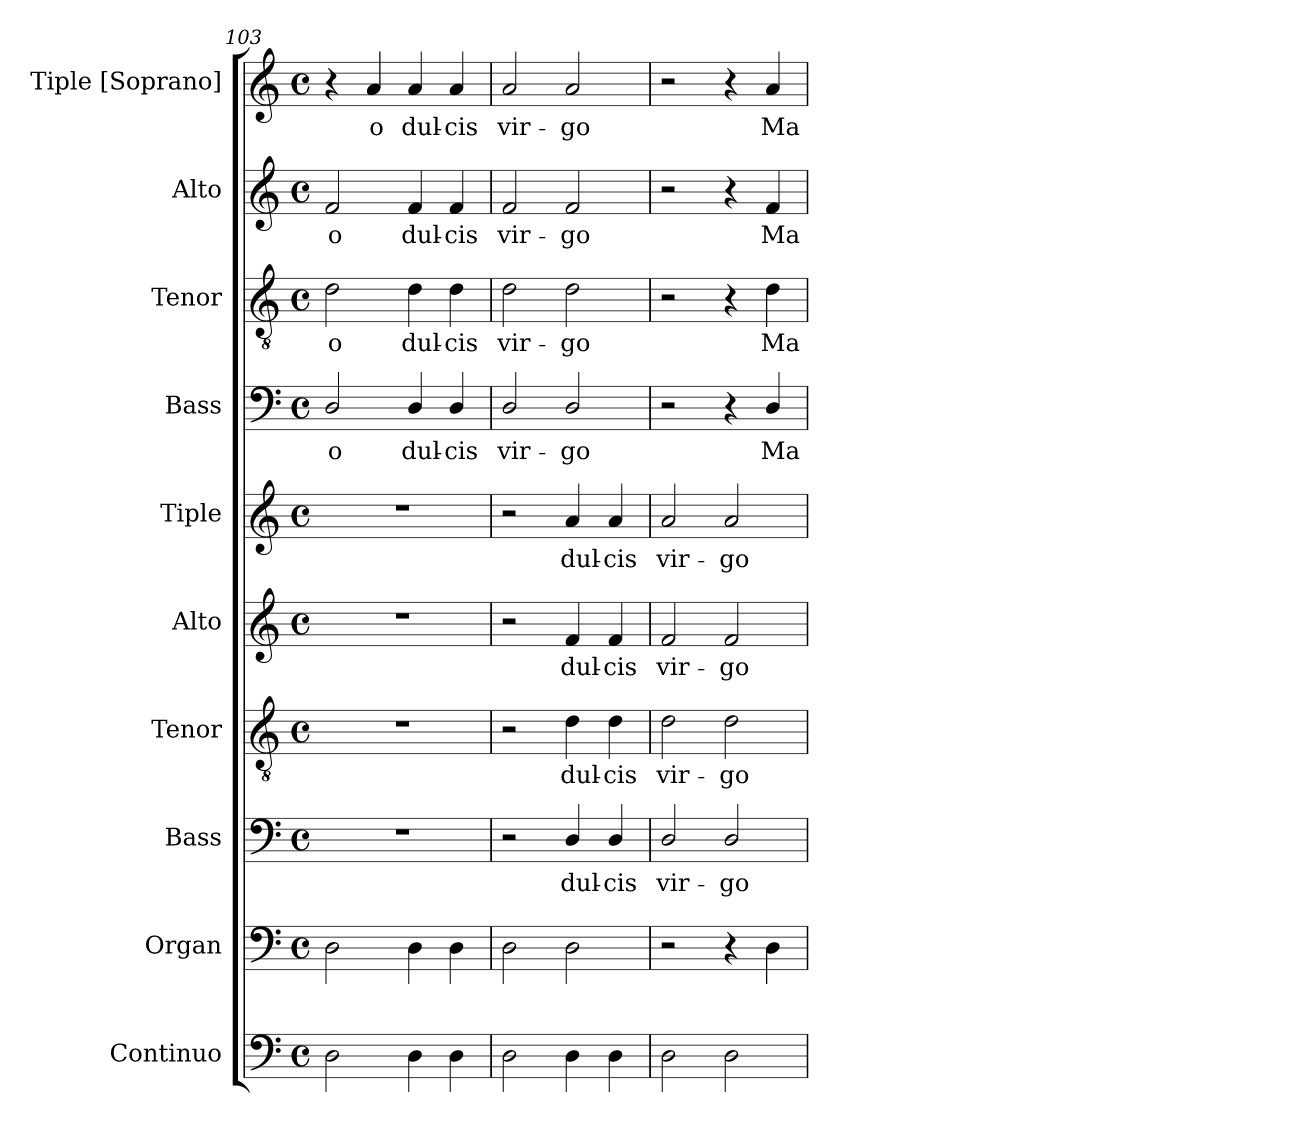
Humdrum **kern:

**kern	**kern	**kern	**text	**kern	**text	**kern	**text	**kern	**text	**kern	**text	**kern	**text	**kern	**text	**kern	**text
*part10	*part9	*part8	*part8	*part7	*part7	*part6	*part6	*part5	*part5	*part4	*part4	*part3	*part3	*part2	*part2	*part1	*part1
*staff10	*staff9	*staff8	*staff8	*staff7	*staff7	*staff6	*staff6	*staff5	*staff5	*staff4	*staff4	*staff3	*staff3	*staff2	*staff2	*staff1	*staff1
*I"Continuo	*I"Organ	*I"Bass	*	*I"Tenor	*	*I"Alto	*	*I"Tiple	*	*I"Bass	*	*I"Tenor	*	*I"Alto	*	*I"Tiple [Soprano]	*
*I'Cont.	*I'Org.	*I'B.	*	*I'T.	*	*I'A.	*	*	*	*I'B.	*	*I'T.	*	*I'A.	*	*I'S.	*
*clefF4	*clefF4	*clefF4	*	*clefGv2	*	*clefG2	*	*clefG2	*	*clefF4	*	*clefGv2	*	*clefG2	*	*clefG2	*
*	*	*	*	*ITrd7c12	*	*	*	*	*	*	*	*ITrd7c12	*	*	*	*	*
*k[]	*k[]	*k[]	*	*k[]	*	*k[]	*	*k[]	*	*k[]	*	*k[]	*	*k[]	*	*k[]	*
*C:	*C:	*C:	*	*C:	*	*C:	*	*C:	*	*C:	*	*C:	*	*C:	*	*C:	*
*M4/4	*M4/4	*M4/4	*	*M4/4	*	*M4/4	*	*M4/4	*	*M4/4	*	*M4/4	*	*M4/4	*	*M4/4	*
*met(c)	*met(c)	*met(c)	*	*met(c)	*	*met(c)	*	*met(c)	*	*met(c)	*	*met(c)	*	*met(c)	*	*met(c)	*
=103	=103	=103	=103	=103	=103	=103	=103	=103	=103	=103	=103	=103	=103	=103	=103	=103	=103
!	!	!	!	!	!	!	!	!	!	!	!LO:LY:b:color=#000000	!	!	!	!	!	!
!	!	!	!	!	!	!	!	!	!	!	!	!	!LO:LY:b:color=#000000	!	!	!	!
!	!	!	!	!	!	!	!	!	!	!	!	!	!	!	!LO:LY:b:color=#000000	!	!
2Di\	2Di\	1r	.	1r	.	1r	.	1r	.	2Di/	o	2Di\	o	2fi/	o	4r	.
!	!	!	!	!	!	!	!	!	!	!	!	!	!	!	!	!	!LO:LY:b:color=#000000
.	.	.	.	.	.	.	.	.	.	.	.	.	.	.	.	4ai/	o
!	!	!	!	!	!	!	!	!	!	!	!LO:LY:b:color=#000000	!	!	!	!	!	!
!	!	!	!	!	!	!	!	!	!	!	!	!	!LO:LY:b:color=#000000	!	!	!	!
!	!	!	!	!	!	!	!	!	!	!	!	!	!	!	!LO:LY:b:color=#000000	!	!
!	!	!	!	!	!	!	!	!	!	!	!	!	!	!	!	!	!LO:LY:b:color=#000000
4Di\	4Di\	.	.	.	.	.	.	.	.	4Di/	dul-	4Di\	dul-	4fi/	dul-	4ai/	dul-
!	!	!	!	!	!	!	!	!	!	!	!LO:LY:b:color=#000000	!	!	!	!	!	!
!	!	!	!	!	!	!	!	!	!	!	!	!	!LO:LY:b:color=#000000	!	!	!	!
!	!	!	!	!	!	!	!	!	!	!	!	!	!	!	!LO:LY:b:color=#000000	!	!
!	!	!	!	!	!	!	!	!	!	!	!	!	!	!	!	!	!LO:LY:b:color=#000000
4Di\	4Di\	.	.	.	.	.	.	.	.	4Di/	-cis	4Di\	-cis	4fi/	-cis	4ai/	-cis
=104	=104	=104	=104	=104	=104	=104	=104	=104	=104	=104	=104	=104	=104	=104	=104	=104	=104
!	!	!	!	!	!	!	!	!	!	!	!LO:LY:b:color=#000000	!	!	!	!	!	!
!	!	!	!	!	!	!	!	!	!	!	!	!	!LO:LY:b:color=#000000	!	!	!	!
!	!	!	!	!	!	!	!	!	!	!	!	!	!	!	!LO:LY:b:color=#000000	!	!
!	!	!	!	!	!	!	!	!	!	!	!	!	!	!	!	!	!LO:LY:b:color=#000000
2Di\	2Di\	2r	.	2r	.	2r	.	2r	.	2Di/	vir-	2Di\	vir-	2fi/	vir-	2ai/	vir-
!	!	!	!LO:LY:b:color=#000000	!	!	!	!	!	!	!	!	!	!	!	!	!	!
!	!	!	!	!	!LO:LY:b:color=#000000	!	!	!	!	!	!	!	!	!	!	!	!
!	!	!	!	!	!	!	!LO:LY:b:color=#000000	!	!	!	!	!	!	!	!	!	!
!	!	!	!	!	!	!	!	!	!LO:LY:b:color=#000000	!	!	!	!	!	!	!	!
!	!	!	!	!	!	!	!	!	!	!	!LO:LY:b:color=#000000	!	!	!	!	!	!
!	!	!	!	!	!	!	!	!	!	!	!	!	!LO:LY:b:color=#000000	!	!	!	!
!	!	!	!	!	!	!	!	!	!	!	!	!	!	!	!LO:LY:b:color=#000000	!	!
!	!	!	!	!	!	!	!	!	!	!	!	!	!	!	!	!	!LO:LY:b:color=#000000
4Di\	2Di\	4Di/	dul-	4Di\	dul-	4fi/	dul-	4ai/	dul-	2Di/	-go	2Di\	-go	2fi/	-go	2ai/	-go
!	!	!	!LO:LY:b:color=#000000	!	!	!	!	!	!	!	!	!	!	!	!	!	!
!	!	!	!	!	!LO:LY:b:color=#000000	!	!	!	!	!	!	!	!	!	!	!	!
!	!	!	!	!	!	!	!LO:LY:b:color=#000000	!	!	!	!	!	!	!	!	!	!
!	!	!	!	!	!	!	!	!	!LO:LY:b:color=#000000	!	!	!	!	!	!	!	!
4Di\	.	4Di/	-cis	4Di\	-cis	4fi/	-cis	4ai/	-cis	.	.	.	.	.	.	.	.
!!LO:PB:g=z
=105	=105	=105	=105	=105	=105	=105	=105	=105	=105	=105	=105	=105	=105	=105	=105	=105	=105
!	!	!	!LO:LY:b:color=#000000	!	!	!	!	!	!	!	!	!	!	!	!	!	!
!	!	!	!	!	!LO:LY:b:color=#000000	!	!	!	!	!	!	!	!	!	!	!	!
!	!	!	!	!	!	!	!LO:LY:b:color=#000000	!	!	!	!	!	!	!	!	!	!
!	!	!	!	!	!	!	!	!	!LO:LY:b:color=#000000	!	!	!	!	!	!	!	!
2Di\	2r	2Di/	vir-	2Di\	vir-	2fi/	vir-	2ai/	vir-	2r	.	2r	.	2r	.	2r	.
!	!	!	!LO:LY:b:color=#000000	!	!	!	!	!	!	!	!	!	!	!	!	!	!
!	!	!	!	!	!LO:LY:b:color=#000000	!	!	!	!	!	!	!	!	!	!	!	!
!	!	!	!	!	!	!	!LO:LY:b:color=#000000	!	!	!	!	!	!	!	!	!	!
!	!	!	!	!	!	!	!	!	!LO:LY:b:color=#000000	!	!	!	!	!	!	!	!
2Di\	4r	2Di/	-go	2Di\	-go	2fi/	-go	2ai/	-go	4r	.	4r	.	4r	.	4r	.
!	!	!	!	!	!	!	!	!	!	!	!LO:LY:b:color=#000000	!	!	!	!	!	!
!	!	!	!	!	!	!	!	!	!	!	!	!	!LO:LY:b:color=#000000	!	!	!	!
!	!	!	!	!	!	!	!	!	!	!	!	!	!	!	!LO:LY:b:color=#000000	!	!
!	!	!	!	!	!	!	!	!	!	!	!	!	!	!	!	!	!LO:LY:b:color=#000000
.	4Di\	.	.	.	.	.	.	.	.	4Di/	Ma-	4Di\	Ma-	4fi/	Ma-	4ai/	Ma-
=	=	=	=	=	=	=	=	=	=	=	=	=	=	=	=	=	=
*-	*-	*-	*-	*-	*-	*-	*-	*-	*-	*-	*-	*-	*-	*-	*-	*-	*-
